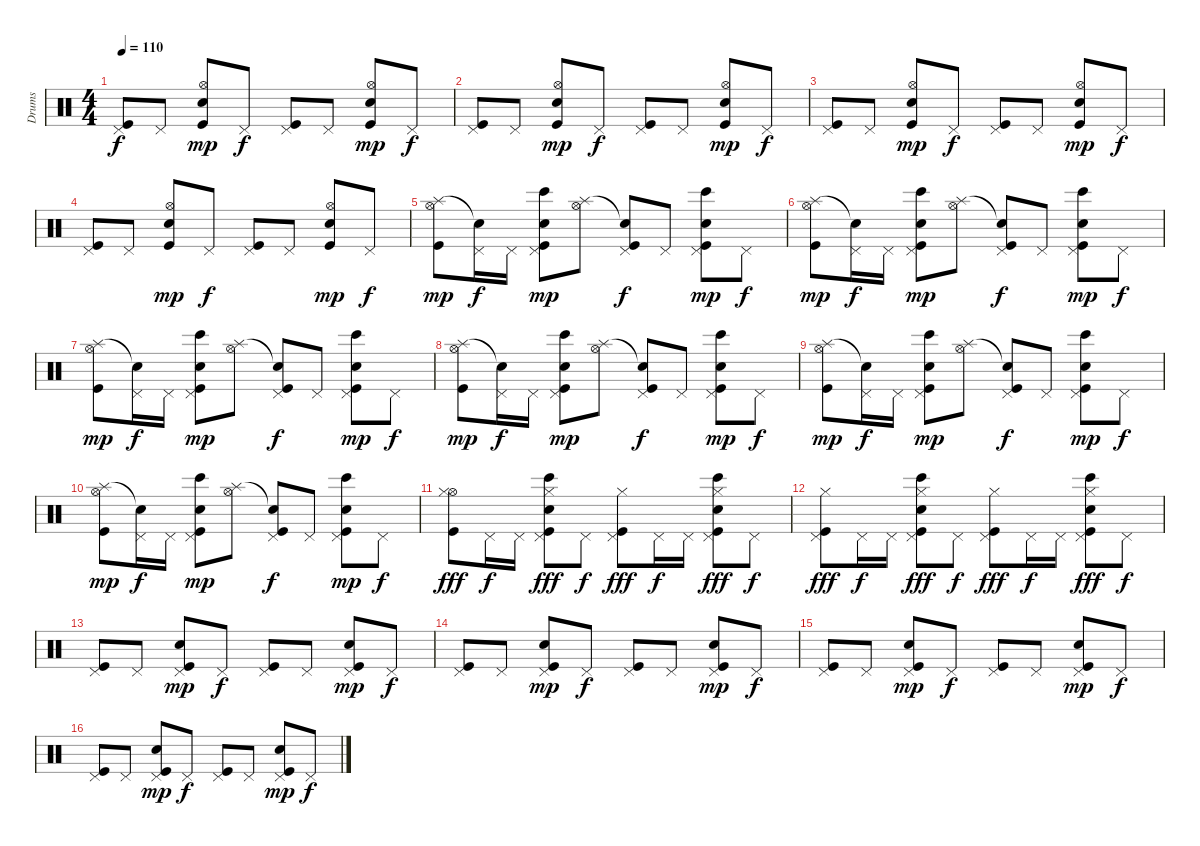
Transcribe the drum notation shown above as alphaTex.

\track ("Drums" "Drums") {instrument percussion}
\staff {score}
\articulation defaults
\ts (4 4)
\tempo 110
\clef neutral
\ks c
("Pedal Hi-Hat (hit)" "Kick (hit)").8{dy f} "Pedal Hi-Hat (hit)".8 ("Hi-Hat (open)" "Snare (hit) 2" "Kick (hit)").8{dy mp} "Pedal Hi-Hat (hit)".8{dy f} ("Pedal Hi-Hat (hit)" "Kick (hit)").8 "Pedal Hi-Hat (hit)".8 ("Hi-Hat (open)" "Snare (hit) 2" "Kick (hit)").8{dy mp} "Pedal Hi-Hat (hit)".8{dy f} |
("Pedal Hi-Hat (hit)" "Kick (hit)").8 "Pedal Hi-Hat (hit)".8 ("Hi-Hat (open)" "Snare (hit) 2" "Kick (hit)").8{dy mp} "Pedal Hi-Hat (hit)".8{dy f} ("Pedal Hi-Hat (hit)" "Kick (hit)").8 "Pedal Hi-Hat (hit)".8 ("Hi-Hat (open)" "Snare (hit) 2" "Kick (hit)").8{dy mp} "Pedal Hi-Hat (hit)".8{dy f} |
("Pedal Hi-Hat (hit)" "Kick (hit)").8 "Pedal Hi-Hat (hit)".8 ("Hi-Hat (open)" "Snare (hit) 2" "Kick (hit)").8{dy mp} "Pedal Hi-Hat (hit)".8{dy f} ("Pedal Hi-Hat (hit)" "Kick (hit)").8 "Pedal Hi-Hat (hit)".8 ("Hi-Hat (open)" "Snare (hit) 2" "Kick (hit)").8{dy mp} "Pedal Hi-Hat (hit)".8{dy f} |
("Pedal Hi-Hat (hit)" "Kick (hit)").8 "Pedal Hi-Hat (hit)".8 ("Hi-Hat (open)" "Snare (hit) 2" "Kick (hit)").8{dy mp} "Pedal Hi-Hat (hit)".8{dy f} ("Pedal Hi-Hat (hit)" "Kick (hit)").8 "Pedal Hi-Hat (hit)".8 ("Hi-Hat (open)" "Snare (hit) 2" "Kick (hit)").8{dy mp} "Pedal Hi-Hat (hit)".8{dy f} |
("Splash (hit)" "Hi-Hat (open)" "Kick (hit)").8{dy mp} ("Snare (hit)"{t} "Pedal Hi-Hat (hit)").16{dy f} "Pedal Hi-Hat (hit)".16 ("Bongo High (hit)" "Pedal Hi-Hat (hit)" "Snare (hit) 2" "Kick (hit)").8{dy mp} ("Splash (hit)" "Hi-Hat (open)").8 ("Snare (hit)"{t} "Pedal Hi-Hat (hit)" "Kick (hit)").8{dy f} "Pedal Hi-Hat (hit)".8 ("Bongo High (hit)" "Pedal Hi-Hat (hit)" "Snare (hit) 2" "Kick (hit)").8{dy mp} "Pedal Hi-Hat (hit)".8{dy f} |
("Splash (hit)" "Hi-Hat (open)" "Kick (hit)").8{dy mp} ("Snare (hit)"{t} "Pedal Hi-Hat (hit)").16{dy f} "Pedal Hi-Hat (hit)".16 ("Bongo High (hit)" "Pedal Hi-Hat (hit)" "Snare (hit) 2" "Kick (hit)").8{dy mp} ("Splash (hit)" "Hi-Hat (open)").8 ("Snare (hit)"{t} "Pedal Hi-Hat (hit)" "Kick (hit)").8{dy f} "Pedal Hi-Hat (hit)".8 ("Bongo High (hit)" "Pedal Hi-Hat (hit)" "Snare (hit) 2" "Kick (hit)").8{dy mp} "Pedal Hi-Hat (hit)".8{dy f} |
("Splash (hit)" "Hi-Hat (open)" "Kick (hit)").8{dy mp} ("Snare (hit)"{t} "Pedal Hi-Hat (hit)").16{dy f} "Pedal Hi-Hat (hit)".16 ("Bongo High (hit)" "Pedal Hi-Hat (hit)" "Snare (hit) 2" "Kick (hit)").8{dy mp} ("Splash (hit)" "Hi-Hat (open)").8 ("Snare (hit)"{t} "Pedal Hi-Hat (hit)" "Kick (hit)").8{dy f} "Pedal Hi-Hat (hit)".8 ("Bongo High (hit)" "Pedal Hi-Hat (hit)" "Snare (hit) 2" "Kick (hit)").8{dy mp} "Pedal Hi-Hat (hit)".8{dy f} |
("Splash (hit)" "Hi-Hat (open)" "Kick (hit)").8{dy mp} ("Snare (hit)"{t} "Pedal Hi-Hat (hit)").16{dy f} "Pedal Hi-Hat (hit)".16 ("Bongo High (hit)" "Pedal Hi-Hat (hit)" "Snare (hit) 2" "Kick (hit)").8{dy mp} ("Splash (hit)" "Hi-Hat (open)").8 ("Snare (hit)"{t} "Pedal Hi-Hat (hit)" "Kick (hit)").8{dy f} "Pedal Hi-Hat (hit)".8 ("Bongo High (hit)" "Pedal Hi-Hat (hit)" "Snare (hit) 2" "Kick (hit)").8{dy mp} "Pedal Hi-Hat (hit)".8{dy f} |
("Splash (hit)" "Hi-Hat (open)" "Kick (hit)").8{dy mp} ("Snare (hit)"{t} "Pedal Hi-Hat (hit)").16{dy f} "Pedal Hi-Hat (hit)".16 ("Bongo High (hit)" "Pedal Hi-Hat (hit)" "Snare (hit) 2" "Kick (hit)").8{dy mp} ("Splash (hit)" "Hi-Hat (open)").8 ("Snare (hit)"{t} "Pedal Hi-Hat (hit)" "Kick (hit)").8{dy f} "Pedal Hi-Hat (hit)".8 ("Bongo High (hit)" "Pedal Hi-Hat (hit)" "Snare (hit) 2" "Kick (hit)").8{dy mp} "Pedal Hi-Hat (hit)".8{dy f} |
("Splash (hit)" "Hi-Hat (open)" "Kick (hit)").8{dy mp} ("Snare (hit)"{t} "Pedal Hi-Hat (hit)").16{dy f} "Pedal Hi-Hat (hit)".16 ("Bongo High (hit)" "Pedal Hi-Hat (hit)" "Snare (hit) 2" "Kick (hit)").8{dy mp} ("Splash (hit)" "Hi-Hat (open)").8 ("Snare (hit)"{t} "Pedal Hi-Hat (hit)" "Kick (hit)").8{dy f} "Pedal Hi-Hat (hit)".8 ("Bongo High (hit)" "Pedal Hi-Hat (hit)" "Snare (hit) 2" "Kick (hit)").8{dy mp} "Pedal Hi-Hat (hit)".8{dy f} |
("Hi-Hat (open)" "Hi-Hat (closed)" "Kick (hit)").8{dy fff} "Pedal Hi-Hat (hit)".16{dy f} "Pedal Hi-Hat (hit)".16 ("Bongo High (hit)" "Pedal Hi-Hat (hit)" "Snare (hit) 2" "Hi-Hat (closed)" "Kick (hit)").8{dy fff} "Pedal Hi-Hat (hit)".8{dy f} ("Pedal Hi-Hat (hit)" "Hi-Hat (closed)" "Kick (hit)").8{dy fff} "Pedal Hi-Hat (hit)".16{dy f} "Pedal Hi-Hat (hit)".16 ("Bongo High (hit)" "Pedal Hi-Hat (hit)" "Snare (hit) 2" "Hi-Hat (closed)" "Kick (hit)").8{dy fff} "Pedal Hi-Hat (hit)".8{dy f} |
("Pedal Hi-Hat (hit)" "Hi-Hat (closed)" "Kick (hit)").8{dy fff} "Pedal Hi-Hat (hit)".16{dy f} "Pedal Hi-Hat (hit)".16 ("Bongo High (hit)" "Pedal Hi-Hat (hit)" "Snare (hit) 2" "Hi-Hat (closed)" "Kick (hit)").8{dy fff} "Pedal Hi-Hat (hit)".8{dy f} ("Pedal Hi-Hat (hit)" "Hi-Hat (closed)" "Kick (hit)").8{dy fff} "Pedal Hi-Hat (hit)".16{dy f} "Pedal Hi-Hat (hit)".16 ("Bongo High (hit)" "Pedal Hi-Hat (hit)" "Snare (hit) 2" "Hi-Hat (closed)" "Kick (hit)").8{dy fff} "Pedal Hi-Hat (hit)".8{dy f} |
("Pedal Hi-Hat (hit)" "Kick (hit)").8 "Pedal Hi-Hat (hit)".8 ("Pedal Hi-Hat (hit)" "Snare (hit) 2" "Kick (hit)").8{dy mp} "Pedal Hi-Hat (hit)".8{dy f} ("Pedal Hi-Hat (hit)" "Kick (hit)").8 "Pedal Hi-Hat (hit)".8 ("Pedal Hi-Hat (hit)" "Snare (hit) 2" "Kick (hit)").8{dy mp} "Pedal Hi-Hat (hit)".8{dy f} |
("Pedal Hi-Hat (hit)" "Kick (hit)").8 "Pedal Hi-Hat (hit)".8 ("Pedal Hi-Hat (hit)" "Snare (hit) 2" "Kick (hit)").8{dy mp} "Pedal Hi-Hat (hit)".8{dy f} ("Pedal Hi-Hat (hit)" "Kick (hit)").8 "Pedal Hi-Hat (hit)".8 ("Pedal Hi-Hat (hit)" "Snare (hit) 2" "Kick (hit)").8{dy mp} "Pedal Hi-Hat (hit)".8{dy f} |
("Pedal Hi-Hat (hit)" "Kick (hit)").8 "Pedal Hi-Hat (hit)".8 ("Pedal Hi-Hat (hit)" "Snare (hit) 2" "Kick (hit)").8{dy mp} "Pedal Hi-Hat (hit)".8{dy f} ("Pedal Hi-Hat (hit)" "Kick (hit)").8 "Pedal Hi-Hat (hit)".8 ("Pedal Hi-Hat (hit)" "Snare (hit) 2" "Kick (hit)").8{dy mp} "Pedal Hi-Hat (hit)".8{dy f} |
("Pedal Hi-Hat (hit)" "Kick (hit)").8 "Pedal Hi-Hat (hit)".8 ("Pedal Hi-Hat (hit)" "Snare (hit) 2" "Kick (hit)").8{dy mp} "Pedal Hi-Hat (hit)".8{dy f} ("Pedal Hi-Hat (hit)" "Kick (hit)").8 "Pedal Hi-Hat (hit)".8 ("Pedal Hi-Hat (hit)" "Snare (hit) 2" "Kick (hit)").8{dy mp} "Pedal Hi-Hat (hit)".8{dy f}
